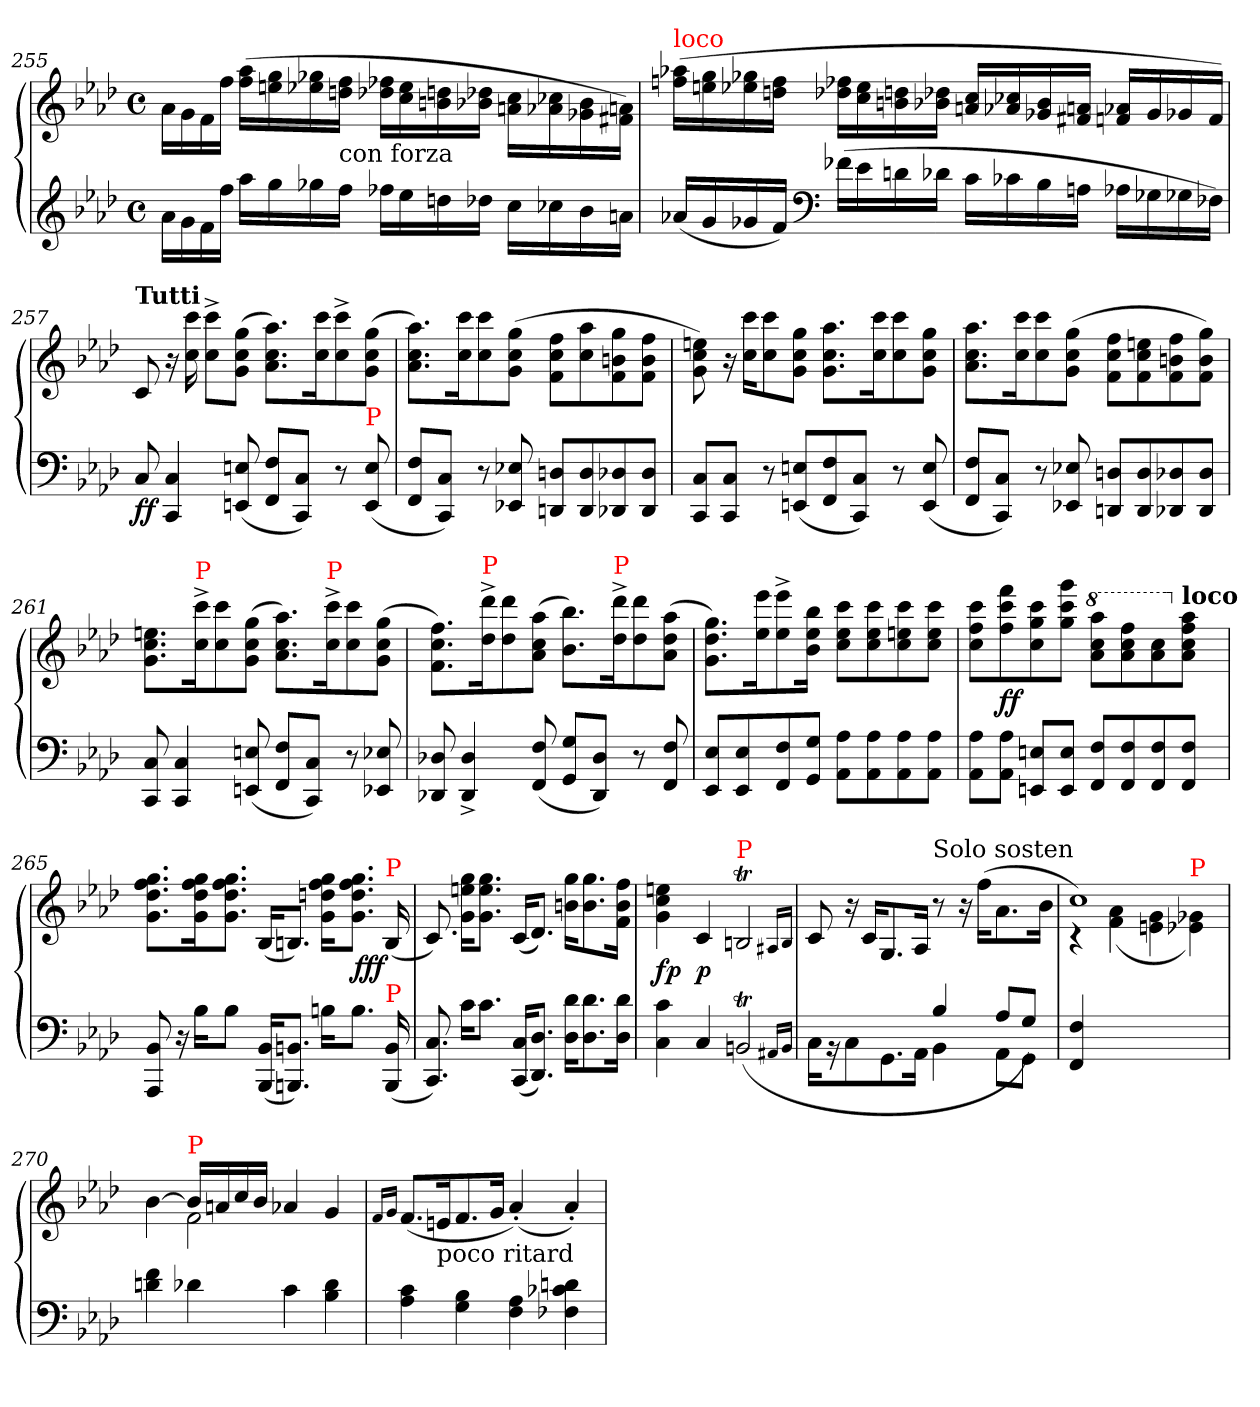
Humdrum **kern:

**kern	**kern	**dynam
*part1	*part1	*part1
*staff2	*staff1	*staff1/2
*clefG2	*clefG2	*
*k[b-e-a-d-]	*k[b-e-a-d-]	*
*f:	*f:	*
*M4/4	*M4/4	*
*met(c)	*met(c)	*
=255	=255	=255
16a-\LL	16a-\LL	.
16g\	16g\	.
16f\	16f\	.
16ff\JJ	16ff\JJ	.
16aa-LL	(>16aa- 16ffLL	.
16gg	16gg 16een	.
16gg-X	16gg-X 16ee-X	.
!LO:TX:a:t=con forza	!	!
16ffJJ	16ff 16ddnJJ	.
16ff-XLL	16ff-X 16dd-XLL	.
16ee-	16ee- 16cc	.
16ddn	16ddn 16bn	.
16dd-XJJ	16dd-X 16b-XJJ	.
16ccLL	16cc\ 16an\LL	.
16cc-X	16cc-X\ 16a-X\	.
16b-	16b-\ 16g-\	.
16anJJ	16an\ 16f#X\JJ)	.
=256	=256	=256
!	!LO:TX:a:color=red:t=loco	!
(<16a-XLL	(>16aa-X 16ffnLL	.
16g	16gg 16een	.
16g-X	16gg-X 16ee-X	.
16fJJ)	16ff 16ddnJJ	.
*clefF4	*	*
(>16f-XLL	16ff-X 16dd-XLL	.
16e-	16ee- 16cc	.
16dn	16ddn 16bn	.
16d-XJJ	16dd-X 16b-XJJ	.
16cLL	16cc 16anLL	.
16c-X	16cc-X 16a-X	.
16B-	16b- 16g-	.
16AnJJ	16an 16f#XJJ	.
16A-XLL	16a-X 16fnLL	.
16G-	16g-	.
16G-X	16g-X	.
16F-JJ)	16fJJ)	.
=257	=257	=257
!	!LO:TX:a:B:t=Tutti	!
!	!	!LO:DY:b=2
8C	8c	ff
4C! 4CC!	16r	.
.	16ccc! 16cc!	.
.	8ccc!^>\ 8cc!^>\L	.
(<8En! 8EEn!	(>8gg!\ 8cc!\ 8g!\J	.
8F! 8FF!L	8.aa-!\ 8.cc!\ 8.a-!\L)	.
8C! 8CC!J)	.	.
.	16ccc!\ 16cc!\k	.
8r	8ccc!^>\ 8cc!^>\	.
!LO:TX:a:color=red:t=P	!	!
(<8E! 8EE!	(>8gg!\ 8cc!\ 8g!\J	.
=258	=258	=258
8F! 8FF!L	8.aa-!\ 8.cc!\ 8.a-!\L)	.
8C! 8CC!J)	.	.
.	16ccc!\ 16cc!\k	.
8r	8ccc!\ 8cc!\	.
8E-X! 8EE-X!	(>8gg!\ 8cc!\ 8g!\J	.
8Dn! 8DDn!L	8ff!\ 8cc!\ 8f!\L	.
8D! 8DD!	8aa-!\ 8cc!\	.
8D-X! 8DD-X!	8gg!\ 8bn!\ 8f!\	.
8D-! 8DD-!J	8ff!\ 8b!\ 8f!\J	.
=259	=259	=259
8C! 8CC!L	8een! 8cc! 8g!)	.
8C! 8CC!J	16r	.
.	16ccc!\ 16cc!\KL	.
8r	8ccc!\ 8cc!\	.
(<8En! 8EEn!L	8gg!\ 8cc!\ 8g!\J	.
8F! 8FF!	8.aa-!\ 8.cc!\ 8.g!\L	.
8C! 8CC!J)	.	.
.	16ccc!\ 16cc!\k	.
8r	8ccc!\ 8cc!\	.
(<8E! 8EE!	8gg!\ 8cc!\ 8g!\J	.
=260	=260	=260
8F! 8FF!L	8.aa-!\ 8.cc!\ 8.a-!\L	.
8C! 8CC!J)	.	.
.	16ccc!\ 16cc!\k	.
8r	8ccc!\ 8cc!\	.
8E-X! 8EE-X!	(>8gg!\ 8cc!\ 8g!\J	.
8Dn! 8DDn!L	8ff!\ 8cc!\ 8f!\L	.
8D! 8DD!	8een!\ 8cc!\ 8f!\	.
8D-X! 8DD-!	8ff!\ 8bn!\ 8f!\	.
8D-! 8DD-!J	8gg!\ 8b!\ 8f!\J)	.
=261	=261	=261
8C! 8CC!	8.een!\ 8.cc!\ 8.g!\L	.
4C! 4CC!	.	.
!	!LO:TX:a:color=red:t=P	!
.	16ccc!^<\ 16cc!^<\k	.
.	8ccc!\ 8cc!\	.
(<8En! 8EEn!	(>8gg!\ 8cc!\ 8g!\J	.
8F! 8FF!L	8.aa-!\ 8.cc!\ 8.a-!\L)	.
8C! 8CC!J)	.	.
!	!LO:TX:a:color=red:t=P	!
.	16ccc!^<\ 16cc!^<\k	.
8r	8ccc!\ 8cc!\	.
8E-X! 8EE-X!	(>8gg!\ 8cc!\ 8g!\J	.
=262	=262	=262
8D-X! 8DD-X!	8.ff!\ 8.cc!\ 8.f!\L)	.
4D-!^> 4DD-!^>	.	.
!	!LO:TX:a:color=red:t=P	!
.	16ddd-!^<\ 16dd-!^<\k	.
.	8ddd-!\ 8dd-!\	.
(<8F! 8FF!	(>8aa-!\ 8cc!\ 8a-!\J	.
8G! 8GG!L	8.bb-!\ 8.b-!\L)	.
8D-! 8DD-!J)	.	.
!	!LO:TX:a:color=red:t=P	!
.	16ddd-!^<\ 16dd-!^<\k	.
8r	8ddd-!\ 8dd-!\	.
8F! 8FF!	(>8aa-!\ 8dd-!\ 8a-!\J	.
=263	=263	=263
8E-! 8EE-!L	8.gg!\ 8.dd-!\ 8.g!\L)	.
8E-! 8EE-!	.	.
.	16eee-!\ 16ee-!\k	.
8F! 8FF!	8eee-!^<\ 8ee-!^<\	.
!	!LO:N:vis=16	!
8G! 8GG!J	8bb-!\ 8ee-!\ 8b-!\Jk	.
8A-! 8AA-!L	8ccc!\ 8ee-!\ 8cc!\L	.
8A-! 8AA-!	8ccc!\ 8ee-!\ 8cc!\	.
8A-! 8AA-!	8ccc!\ 8een!\ 8cc!\	.
8A-! 8AA-!J	8ccc!\ 8ee!\ 8cc!\J	.
=264	=264	=264
8A-! 8AA-!L	8ccc!\ 8ff!\ 8cc!\L	.
8A-! 8AA-!J	8fff!\ 8ccc!\ 8ff!\	ff
8En! 8EEn!L	8ccc!\ 8gg!\ 8cc!\	.
8E! 8EE!J	8ggg!\ 8ccc!\ 8gg!\J	.
*	*8va	*
8F! 8FF!L	8aaa-!\ 8ccc!\ 8aa-!\L	.
8F! 8FF!	8fff!\ 8ccc!\ 8aa-!\	.
8F! 8FF!	8ccc!\ 8aa-!\	.
*	*X8va	*
!	!LO:TX:a:B:t=loco	!
8F! 8FF!J	8aa-!\ 8ff!\ 8cc!\ 8a-!\J	.
=265	=265	=265
8BB-! 8AAA-!	8.gg!\ 8.ff!\ 8.dd-!\ 8.g!\L	.
16r	.	.
16B-!\KL	16gg!\ 16ff!\ 16dd-!\ 16g!\k	.
!LO:N:vis=8	!	!
8.B-!\J	8.gg!\ 8.ff!\ 8.dd-!\ 8.g!\J	.
(<16BB-! 16BBB-!KL	(<16B-!KL	.
8.BBn! 8.BBBn!J)	8.Bn!J)	.
16Bn!\KL	16gg!\ 16ff!\ 16ddn!\ 16g!\KL	.
8.B!\J	8.gg!\ 8.ff!\ 8.dd!\ 8.g!\J	.
!	!LO:TX:a:color=red:t=P	!
!LO:TX:a:color=red:t=P	!	!
!	!	!LO:DY:rj
(<16BB! 16BBB!	(<16B!	fff
=266	=266	=266
8.C! 8.CC!)	8.c!)	.
16c!\KL	16gg!\ 16een!\ 16g!\KL	.
8.c!\J	8.gg!\ 8.ee!\ 8.g!\J	.
(<16C! 16CC!KL	(<16c!KL	.
8.D-! 8.DD-!J)	8.d-!J)	.
16d-!\ 16D-!\KL	16gg!\ 16bn!\KL	.
8.d-!\ 8.D-!\	8.gg!\ 8.b!\	.
16d-!\ 16D-!\Jk	16ff!\ 16b!\ 16f!\Jk	.
=267	=267	=267
4c! 4C!	4een! 4cc! 4g!	fp
4C!	4c!	p
!	!LO:TX:a:color=red:t=P	!
(<2BBnt!	(>2Bnt!	.
16qqAA#X!/LL	16qA#X!LL	.
16qqBB!/JJ	16qB!JJ	.
=268	=268	=268
*^	*	*
2ryy	16C!\KL	8c!	.
.	16rBB	.	.
.	8C!\	16r	.
.	.	16c!KL	.
.	8.GG!\	8.G!/	.
.	16AA-!\Jk	16A-!/Jk	.
!	!	!LO:TX:a:t=Solo sosten	!
4B-!	4BB-!	8r	.
.	.	16r	.
.	.	(>16ff\KL	.
8A-!L	8AA-!\L	8.a-\	.
8G!J)	8GG!\J)	.	.
.	.	16b-\Jk	.
*v	*v	*	*
=269	=269	=269
*	*^	*
4F! 4FF!	1cc)	4rc	.
4ryy	.	(<4a- 4f	.
2ryy	.	4g 4en	.
!	!	!LO:TX:a:color=red:t=P	!
.	.	4g-X 4e-X)	.
=270	=270	=270	=270
4f\ 4dn\	[4b-	4ryy	.
!	!LO:TX:a:color=red:t=P	!	!
4d-X\	16b-LL]	2f	.
.	16an	.	.
.	16cc	.	.
.	16b-JJ	.	.
4c\	4a-X	.	.
4d- 4B-	4g	4ryy	.
*	*v	*v	*
=271	=271	=271
.	16qqf/LL	.
.	16qqg/JJ	.
4c 4A-	(<8.fL	.
!	!LO:TX:b:t=poco ritard	!
.	16enk	.
4B- 4G	8.f	.
.	16gJk	.
4A- 4F	(<4a-'<)	.
4dn 4c-X 4F-X	4a-'<)	.
=	=	=
*-	*-	*-
